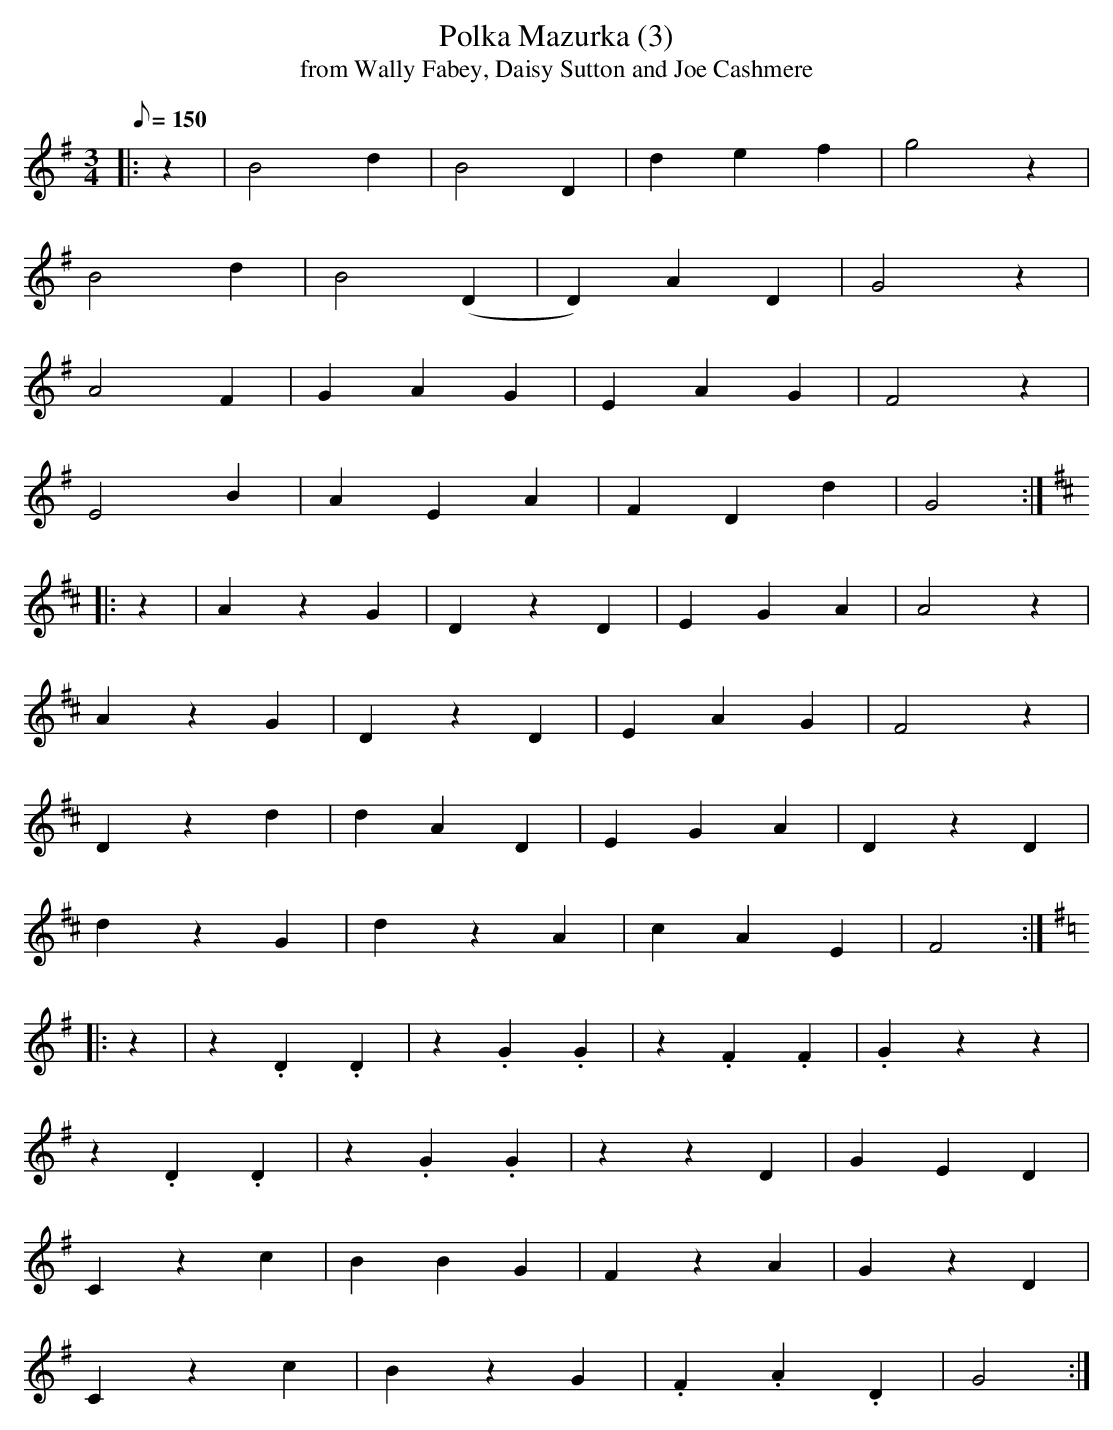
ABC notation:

X:1
T:Polka Mazurka (3)
T:from Wally Fabey, Daisy Sutton and Joe Cashmere
M:3/4
L:1/8
Q:150
K:G
|:z2|B4d2|B4D2|d2e2f2|g4z2|
B4d2|B4(D2|D2)A2D2|G4z2|
A4F2|G2A2G2|E2A2G2|F4z2|
E4B2|A2E2A2|F2D2d2|G4:|
K:D
|:z2|A2z2G2|D2z2D2|E2G2A2|A4z2|
A2z2G2|D2z2D2|E2A2G2|F4z2|
D2z2d2|d2A2D2|E2G2A2|D2z2D2|
d2z2G2|d2z2A2|c2A2E2|F4:|
K:G
|:z2|z2.D2.D2|z2.G2.G2|z2.F2.F2|.G2z2z2|
z2.D2.D2|z2.G2.G2|z2z2D2|G2E2D2|
C2z2c2|B2B2G2|F2z2A2|G2z2D2|
C2z2c2|B2z2G2|.F2.A2.D2|G4:|
